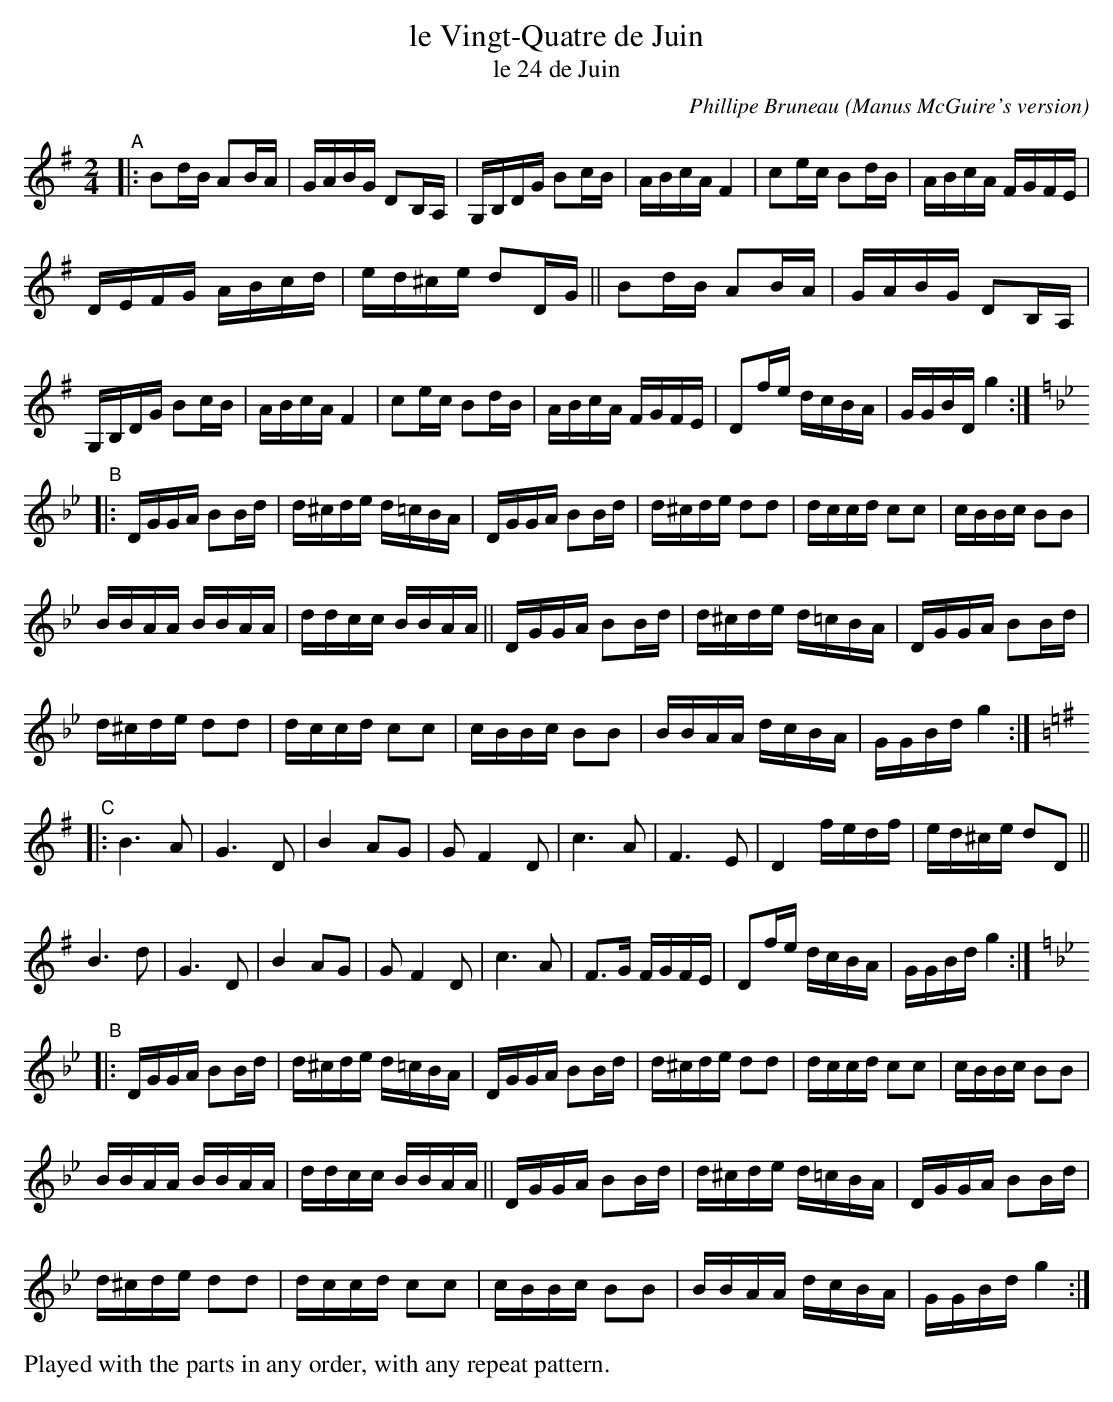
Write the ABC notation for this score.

X:1
T: le Vingt-Quatre de Juin
T: le 24 de Juin
C: Phillipe Bruneau
O: Manus McGuire's version
M: 2/4
L: 1/16
K: G
"^A"|:\
B2dB A2BA | GABG D2B,A, | G,B,DG B2cB | ABcA F4 | c2ec B2dB | ABcA FGFE |
DEFG ABcd | ed^ce d2DG || B2dB A2BA | GABG D2B,A, |
G,B,DG B2cB | ABcA F4 | c2ec B2dB | ABcA FGFE | D2fe dcBA | GGBD g4 :|
K:Gm
"^B"|:\
DGGA B2Bd | d^cde d=cBA | DGGA B2Bd | d^cde d2d2 | dccd c2c2 | cBBc B2B2 |
BBAA BBAA | ddcc BBAA || DGGA B2Bd | d^cde d=cBA | DGGA B2Bd |
d^cde d2d2 | dccd c2c2 | cBBc B2B2 | BBAA dcBA | GGBd g4 :|
K:G
"^C"|:\
B6 A2 | G6 D2 | B4 A2G2 | G2 F4 D2 | c6 A2 | F6 E2 | D4 fedf | ed^ce d2D2 ||
B6 d2 | G6 D2 | B4 A2G2 | G2 F4 D2 | c6 A2 | F3G FGFE | D2fe dcBA | GGBd g4 :|
K:Gm
"^B"|:\
DGGA B2Bd | d^cde d=cBA | DGGA B2Bd | d^cde d2d2 | dccd c2c2 | cBBc B2B2 |
BBAA BBAA | ddcc BBAA || DGGA B2Bd | d^cde d=cBA | DGGA B2Bd |
d^cde d2d2 | dccd c2c2 | cBBc B2B2 | BBAA dcBA | GGBd g4 :|
